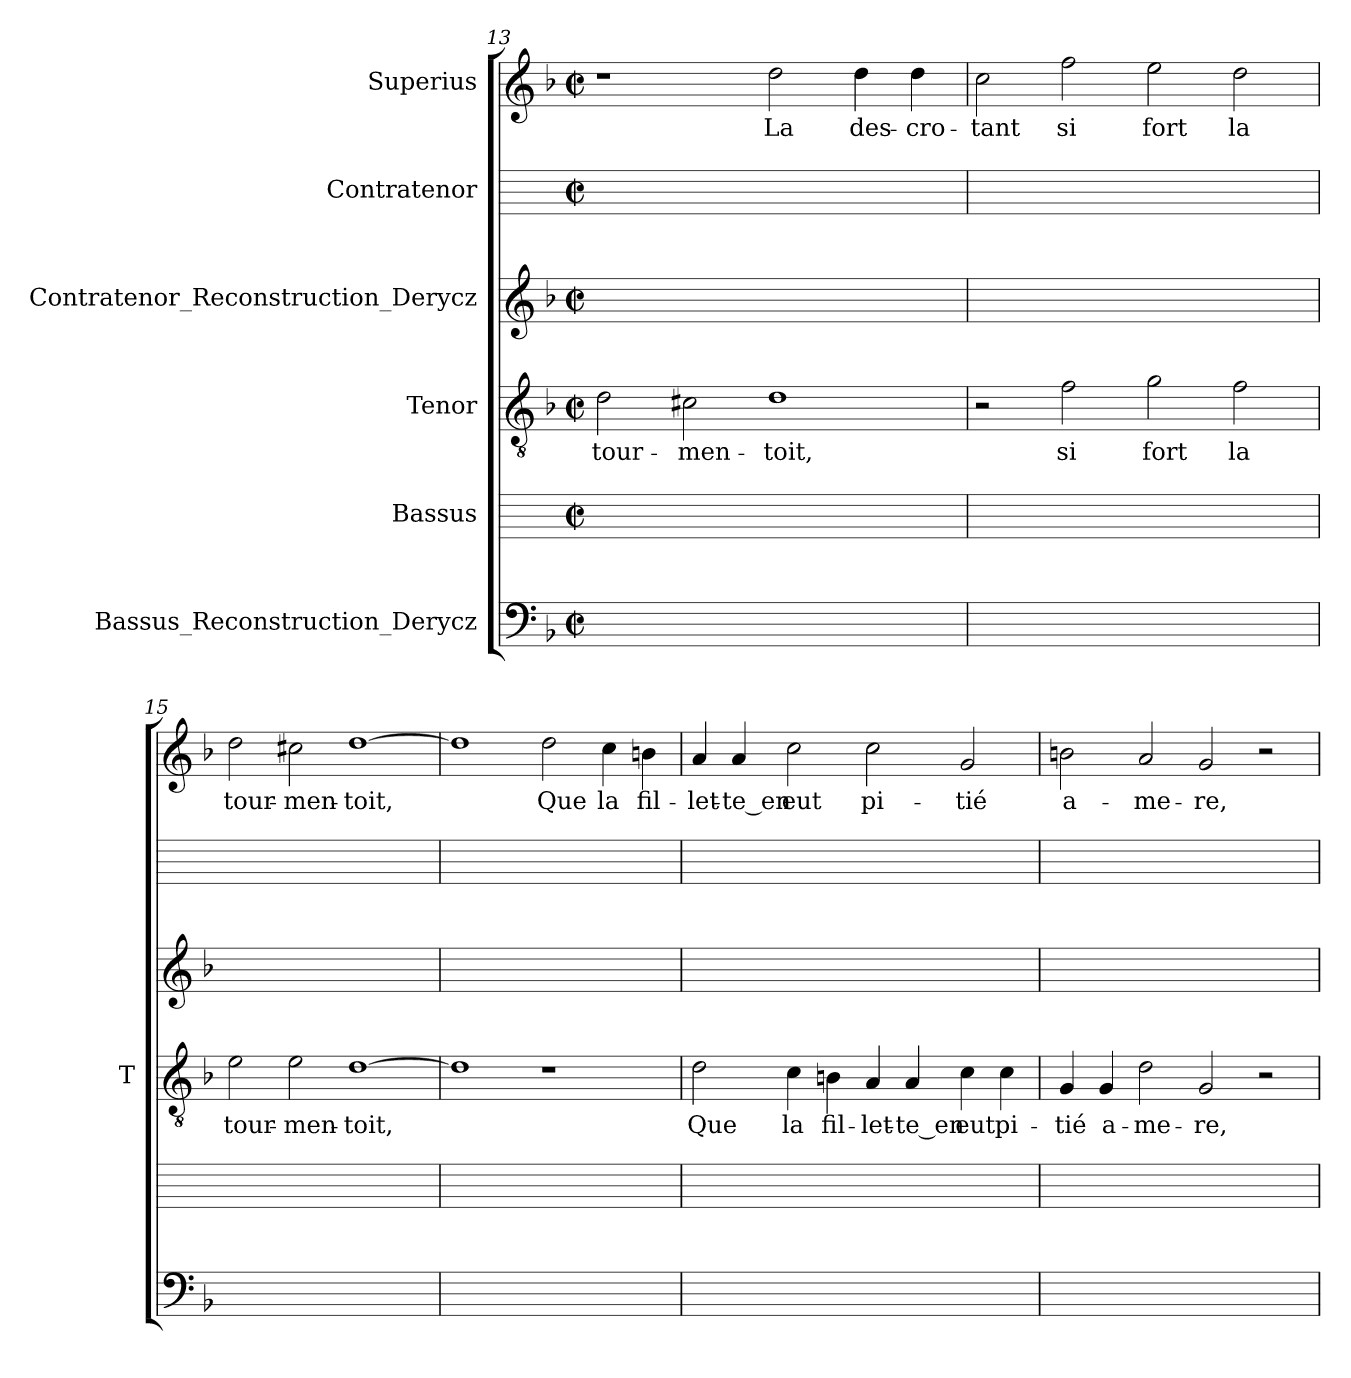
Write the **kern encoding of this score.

**kern	**kern	**kern	**text	**kern	**kern	**kern	**text
*part6	*part5	*part4	*part4	*part3	*part2	*part1	*part1
*staff6	*staff5	*staff4	*staff4	*staff3	*staff2	*staff1	*staff1
*I"Bassus_Reconstruction_Derycz	*I"Bassus	*I"Tenor	*	*I"Contratenor_Reconstruction_Derycz	*I"Contratenor	*I"Superius	*
*	*	*I'T	*	*	*	*	*
!!LO:PB:g=z
*clefF4	*	*clefGv2	*	*clefG2	*	*clefG2	*
*k[b-]	*	*k[b-]	*	*k[b-]	*	*k[b-]	*
*F:	*	*F:	*	*F:	*	*F:	*
*M2/2	*M2/2	*M2/2	*	*M2/2	*M2/2	*M2/2	*
*met(c|)	*met(c|)	*met(c|)	*	*met(c|)	*met(c|)	*met(c|)	*
=13	=13	=13	=13	=13	=13	=13	=13
0ryy	0ryy	2d	tour-	0ryy	0ryy	1r	.
.	.	2c#X	men-	.	.	.	.
.	.	1d	-toit,	.	.	2dd	-La
.	.	.	.	.	.	4dd	des-
.	.	.	.	.	.	4dd	cro-
=14	=14	=14	=14	=14	=14	=14	=14
0ryy	0ryy	2r	.	0ryy	0ryy	2cc	-tant
.	.	2f	-si	.	.	2ff	-si
.	.	2g	-fort	.	.	2ee	-fort
.	.	2f	-la	.	.	2dd	-la
=15	=15	=15	=15	=15	=15	=15	=15
0ryy	0ryy	2e	tour-	0ryy	0ryy	2dd	tour-
.	.	2e	men-	.	.	2cc#X	men-
.	.	[1d	-toit,	.	.	[1dd	-toit,
=16	=16	=16	=16	=16	=16	=16	=16
0ryy	0ryy	1d]	.	0ryy	0ryy	1dd]	.
.	.	1r	.	.	.	2dd	-Que
.	.	.	.	.	.	4cc	-la
.	.	.	.	.	.	4b	fil-
!!LO:PB:g=z
=17	=17	=17	=17	=17	=17	=17	=17
0ryy	0ryy	2d	-Que	0ryy	0ryy	4a	let-
.	.	.	.	.	.	4a	-te_en
.	.	4c	-la	.	.	2cc	-eut
.	.	4B	fil-	.	.	.	.
.	.	4A	let-	.	.	2cc	pi-
.	.	4A	-te_en	.	.	.	.
.	.	4c	-eut	.	.	2g	-tié
.	.	4c	pi-	.	.	.	.
=18	=18	=18	=18	=18	=18	=18	=18
0ryy	0ryy	4G	-tié	0ryy	0ryy	2b	a-
.	.	4G	a-	.	.	.	.
.	.	2d	me-	.	.	2a	me-
.	.	2G	-re,	.	.	2g	-re,
.	.	2r	.	.	.	2r	.
=	=	=	=	=	=	=	=
*-	*-	*-	*-	*-	*-	*-	*-
